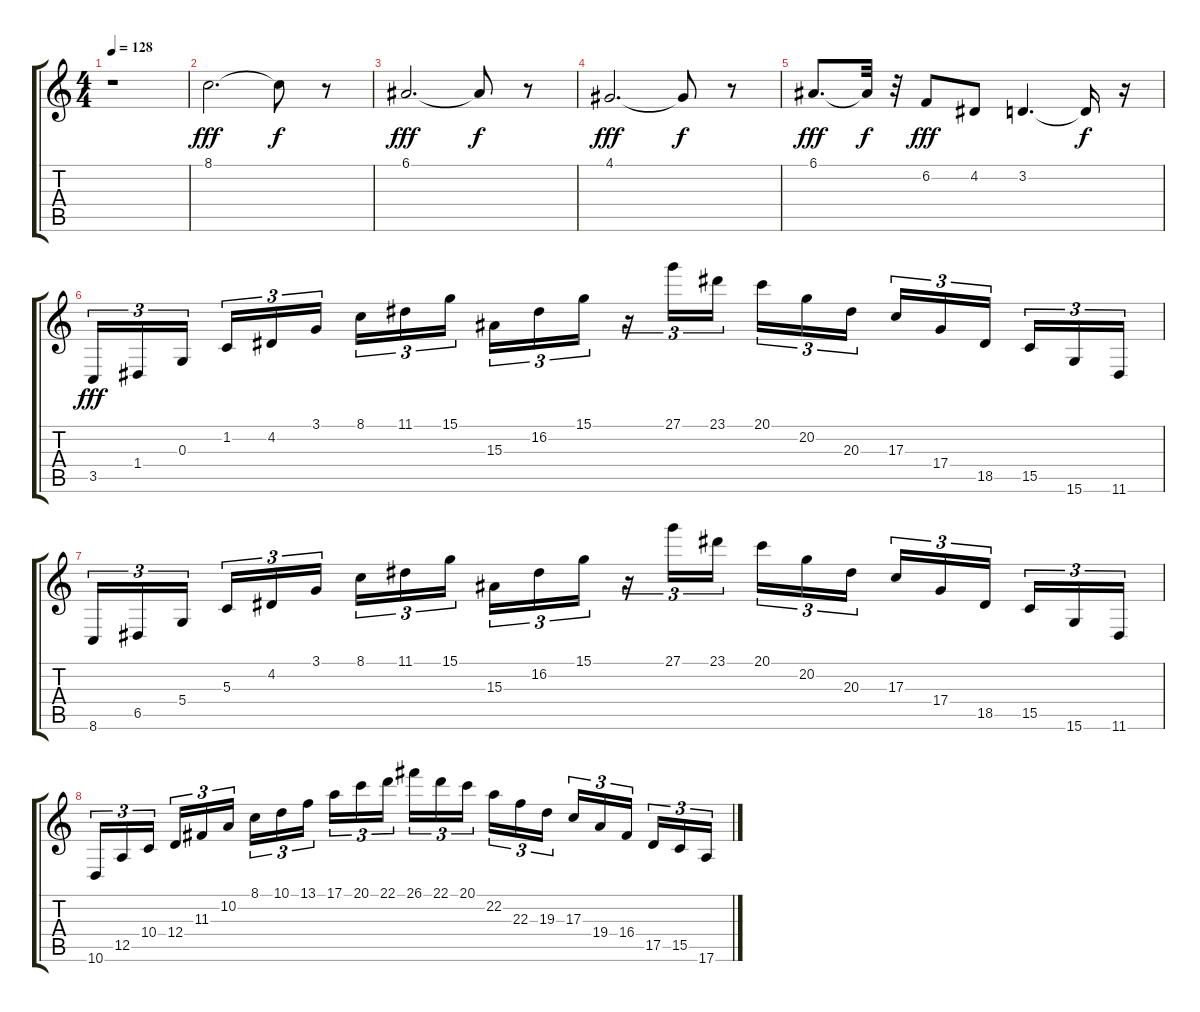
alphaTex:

\track "" {instrument lead1square}
\staff {score tabs}
\tuning (E4 B3 G3 D3 A2 E2) {hide}
\ts (4 4)
\tempo 128
\clef g2
\ks c
r.1{dy fff instrument lead1square} |
8.1.2{d} 8.1{t}.8{dy f} r.8 |
6.1.2{d dy fff} 6.1{t}.8{dy f} r.8 |
4.1.2{d dy fff} 4.1{t}.8{dy f} r.8 |
6.1.8{d dy fff} 6.1{t}.32{dy f} r.32 6.2.8{dy fff} 4.2.8 3.2.4{d} 3.2{t}.16{dy f} r.16 |
3.5.16{tu (3 2) dy fff} 1.4.16{tu (3 2)} 0.3.16{tu (3 2)} 1.2.16{tu (3 2)} 4.2.16{tu (3 2)} 3.1.16{tu (3 2)} 8.1.16{tu (3 2)} 11.1.16{tu (3 2)} 15.1.16{tu (3 2)} 15.3.16{tu (3 2)} 16.2.16{tu (3 2)} 15.1.16{tu (3 2)} r.16{tu (3 2)} 27.1.16{tu (3 2)} 23.1.16{tu (3 2)} 20.1.16{tu (3 2)} 20.2.16{tu (3 2)} 20.3.16{tu (3 2)} 17.3.16{tu (3 2)} 17.4.16{tu (3 2)} 18.5.16{tu (3 2)} 15.5.16{tu (3 2)} 15.6.16{tu (3 2)} 11.6.16{tu (3 2)} |
8.6.16{tu (3 2)} 6.5.16{tu (3 2)} 5.4.16{tu (3 2)} 5.3.16{tu (3 2)} 4.2.16{tu (3 2)} 3.1.16{tu (3 2)} 8.1.16{tu (3 2)} 11.1.16{tu (3 2)} 15.1.16{tu (3 2)} 15.3.16{tu (3 2)} 16.2.16{tu (3 2)} 15.1.16{tu (3 2)} r.16{tu (3 2)} 27.1.16{tu (3 2)} 23.1.16{tu (3 2)} 20.1.16{tu (3 2)} 20.2.16{tu (3 2)} 20.3.16{tu (3 2)} 17.3.16{tu (3 2)} 17.4.16{tu (3 2)} 18.5.16{tu (3 2)} 15.5.16{tu (3 2)} 15.6.16{tu (3 2)} 11.6.16{tu (3 2)} |
10.6.16{tu (3 2)} 12.5.16{tu (3 2)} 10.4.16{tu (3 2)} 12.4.16{tu (3 2)} 11.3.16{tu (3 2)} 10.2.16{tu (3 2)} 8.1.16{tu (3 2)} 10.1.16{tu (3 2)} 13.1.16{tu (3 2)} 17.1.16{tu (3 2)} 20.1.16{tu (3 2)} 22.1.16{tu (3 2)} 26.1.16{tu (3 2)} 22.1.16{tu (3 2)} 20.1.16{tu (3 2)} 22.2.16{tu (3 2)} 22.3.16{tu (3 2)} 19.3.16{tu (3 2)} 17.3.16{tu (3 2)} 19.4.16{tu (3 2)} 16.4.16{tu (3 2)} 17.5.16{tu (3 2)} 15.5.16{tu (3 2)} 17.6.16{tu (3 2)}
